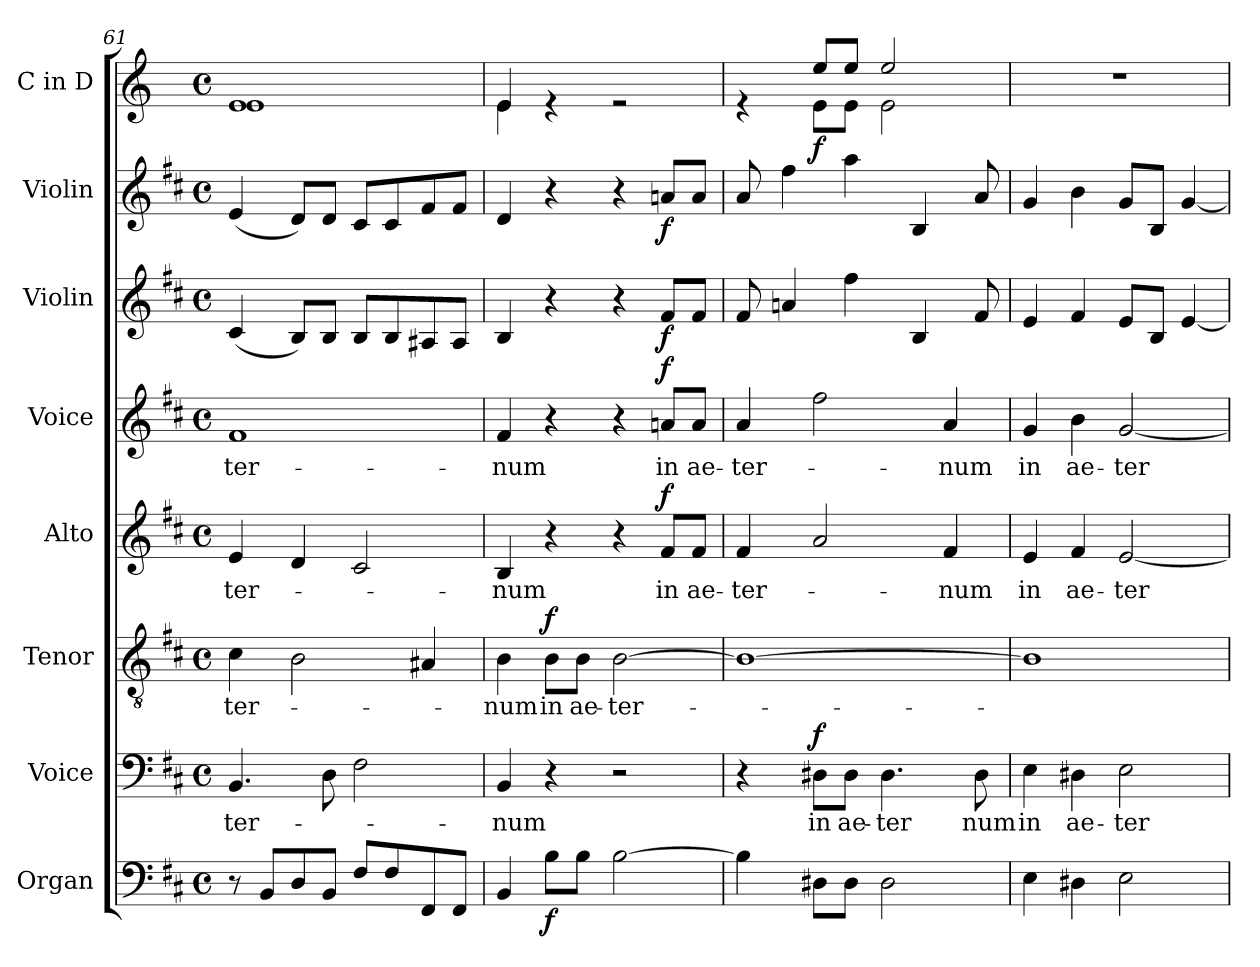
**kern	**dynam	**kern	**text	**dynam	**kern	**text	**dynam	**kern	**text	**dynam	**kern	**text	**dynam	**kern	**dynam	**kern	**dynam	**kern	**dynam
*part8	*part8	*part7	*part7	*part7	*part6	*part6	*part6	*part5	*part5	*part5	*part4	*part4	*part4	*part3	*part3	*part2	*part2	*part1	*part1
*staff8	*staff8	*staff7	*staff7	*staff7	*staff6	*staff6	*staff6	*staff5	*staff5	*staff5	*staff4	*staff4	*staff4	*staff3	*staff3	*staff2	*staff2	*staff1	*staff1
*I"Organ	*	*I"Voice	*	*	*I"Tenor	*	*	*I"Alto	*	*	*I"Voice	*	*	*I"Violin	*	*I"Violin	*	*I"C in D	*
*	*	*	*	*	*	*	*	*	*	*	*	*	*	*I'Vln	*	*I'Vln	*	*	*
*clefF4	*	*clefF4	*	*	*clefGv2	*	*	*clefG2	*	*	*clefG2	*	*	*clefG2	*	*clefG2	*	*clefG2	*
*	*	*	*	*	*	*	*	*	*	*	*	*	*	*	*	*	*	*ITrd-1c-2	*
*k[f#c#]	*	*k[f#c#]	*	*	*k[f#c#]	*	*	*k[f#c#]	*	*	*k[f#c#]	*	*	*k[f#c#]	*	*k[f#c#]	*	*k[f#c#]	*
*M4/4	*	*M4/4	*	*	*M4/4	*	*	*M4/4	*	*	*M4/4	*	*	*M4/4	*	*M4/4	*	*M4/4	*
*met(c)	*	*met(c)	*	*	*met(c)	*	*	*met(c)	*	*	*met(c)	*	*	*met(c)	*	*met(c)	*	*met(c)	*
=61	=61	=61	=61	=61	=61	=61	=61	=61	=61	=61	=61	=61	=61	=61	=61	=61	=61	=61	=61
!	!	!	!LO:LY:b	!	!	!LO:LY:b	!	!	!LO:LY:b	!	!	!LO:LY:b	!	!	!	!	!	!	!
*	*	*	*	*	*	*	*	*	*	*	*	*	*	*	*	*	*	*^	*
8r	.	4.BB/	-ter-	.	4c#\	-ter-	.	4e/	-ter-	.	1f#	-ter-	.	(4c#/	.	(4e/	.	1f#	1f#	.
8BB/L	.	.	.	.	.	.	.	.	.	.	.	.	.	.	.	.	.	.	.	.
8D/	.	.	.	.	2B\	.	.	4d/	.	.	.	.	.	8B/L)	.	8d/L)	.	.	.	.
8BB/J	.	8D\	.	.	.	.	.	.	.	.	.	.	.	8B/J	.	8d/J	.	.	.	.
8F#/L	.	2F#\	.	.	.	.	.	2c#/	.	.	.	.	.	8B/L	.	8c#/L	.	.	.	.
8F#/	.	.	.	.	.	.	.	.	.	.	.	.	.	8B/	.	8c#/	.	.	.	.
8FF#/	.	.	.	.	4A#X/	.	.	.	.	.	.	.	.	8A#X/	.	8f#/	.	.	.	.
8FF#/J	.	.	.	.	.	.	.	.	.	.	.	.	.	8A#/J	.	8f#/J	.	.	.	.
=62	=62	=62	=62	=62	=62	=62	=62	=62	=62	=62	=62	=62	=62	=62	=62	=62	=62	=62	=62	=62
!	!	!	!LO:LY:b	!	!	!LO:LY:b	!	!	!LO:LY:b	!	!	!LO:LY:b	!	!	!	!	!	!	!	!
4BB/	.	4BB/	-num	.	4B\	-num	.	4B/	-num	.	4f#/	-num	.	4B/	.	4d/	.	4f#/	4f#\	.
!	!LO:DY:b	!	!	!	!	!LO:LY:b	!LO:DY:b	!	!	!	!	!	!	!	!	!	!	!	!	!
8B\L	f	4r	.	.	8B\L	in	f	4r	.	.	4r	.	.	4r	.	4r	.	4re	2.ryy	.
!	!	!	!	!	!	!LO:LY:b	!	!	!	!	!	!	!	!	!	!	!	!	!	!
8B\J	.	.	.	.	8B\J	ae-	.	.	.	.	.	.	.	.	.	.	.	.	.	.
!	!	!	!	!	!	!LO:LY:b	!	!	!	!	!	!	!	!	!	!	!	!	!	!
[2B\	.	2r	.	.	[2B\	-ter-	.	4r	.	.	4r	.	.	4r	.	4r	.	2re	.	.
!	!	!	!	!	!	!	!	!	!LO:LY:b	!LO:DY:b	!	!LO:LY:b	!LO:DY:b	!	!LO:DY:b	!	!LO:DY:b	!	!	!
.	.	.	.	.	.	.	.	8f#/L	in	f	8an/L	in	f	8f#/L	f	8an/L	f	.	.	.
!	!	!	!	!	!	!	!	!	!LO:LY:b	!	!	!LO:LY:b	!	!	!	!	!	!	!	!
.	.	.	.	.	.	.	.	8f#/J	ae-	.	8a/J	ae-	.	8f#/J	.	8a/J	.	.	.	.
=63	=63	=63	=63	=63	=63	=63	=63	=63	=63	=63	=63	=63	=63	=63	=63	=63	=63	=63	=63	=63
!	!	!	!	!	!	!	!	!	!LO:LY:b	!	!	!LO:LY:b	!	!	!	!	!	!	!	!
4B\]	.	4r	.	.	1B_	.	.	4f#/	-ter-	.	4a/	-ter-	.	8f#/	.	8a/	.	4re	4ryy	.
.	.	.	.	.	.	.	.	.	.	.	.	.	.	4an/	.	4ff#\	.	.	.	.
!	!	!	!LO:LY:b	!LO:DY:b	!	!	!	!	!	!	!	!	!	!	!	!	!	!	!	!LO:DY:b
8D#X\L	.	8D#X\L	in	f	.	.	.	2a/	.	.	2ff#\	.	.	.	.	.	.	8ff#/L	8f#\L	f
!	!	!	!LO:LY:b	!	!	!	!	!	!	!	!	!	!	!	!	!	!	!	!	!
8D#\J	.	8D#\J	ae-	.	.	.	.	.	.	.	.	.	.	4ff#\	.	4aa\	.	8ff#/J	8f#\J	.
!	!	!	!LO:LY:b	!	!	!	!	!	!	!	!	!	!	!	!	!	!	!	!	!
2D#\	.	4.D#\	-ter	.	.	.	.	.	.	.	.	.	.	.	.	.	.	2ff#/	2f#\	.
.	.	.	.	.	.	.	.	.	.	.	.	.	.	4B/	.	4B/	.	.	.	.
!	!	!	!	!	!	!	!	!	!LO:LY:b	!	!	!LO:LY:b	!	!	!	!	!	!	!	!
.	.	.	.	.	.	.	.	4f#/	-num	.	4a/	-num	.	.	.	.	.	.	.	.
!	!	!	!LO:LY:b	!	!	!	!	!	!	!	!	!	!	!	!	!	!	!	!	!
.	.	8D#\	num	.	.	.	.	.	.	.	.	.	.	8f#/	.	8a/	.	.	.	.
*	*	*	*	*	*	*	*	*	*	*	*	*	*	*	*	*	*	*v	*v	*
=64	=64	=64	=64	=64	=64	=64	=64	=64	=64	=64	=64	=64	=64	=64	=64	=64	=64	=64	=64
!	!	!	!LO:LY:b	!	!	!	!	!	!LO:LY:b	!	!	!LO:LY:b	!	!	!	!	!	!	!
4E\	.	4E\	in	.	1B]	.	.	4e/	in	.	4g/	in	.	4e/	.	4g/	.	1r	.
!	!	!	!LO:LY:b	!	!	!	!	!	!LO:LY:b	!	!	!LO:LY:b	!	!	!	!	!	!	!
4D#X\	.	4D#X\	ae-	.	.	.	.	4f#/	ae-	.	4b\	ae-	.	4f#/	.	4b\	.	.	.
!	!	!	!LO:LY:b	!	!	!	!	!	!LO:LY:b	!	!	!LO:LY:b	!	!	!	!	!	!	!
2E\	.	2E\	-ter-	.	.	.	.	[2e/	-ter-	.	[2g/	-ter-	.	8e/L	.	8g/L	.	.	.
.	.	.	.	.	.	.	.	.	.	.	.	.	.	8B/J	.	8B/J	.	.	.
.	.	.	.	.	.	.	.	.	.	.	.	.	.	[4e/	.	[4g/	.	.	.
=	=	=	=	=	=	=	=	=	=	=	=	=	=	=	=	=	=	=	=
*-	*-	*-	*-	*-	*-	*-	*-	*-	*-	*-	*-	*-	*-	*-	*-	*-	*-	*-	*-
